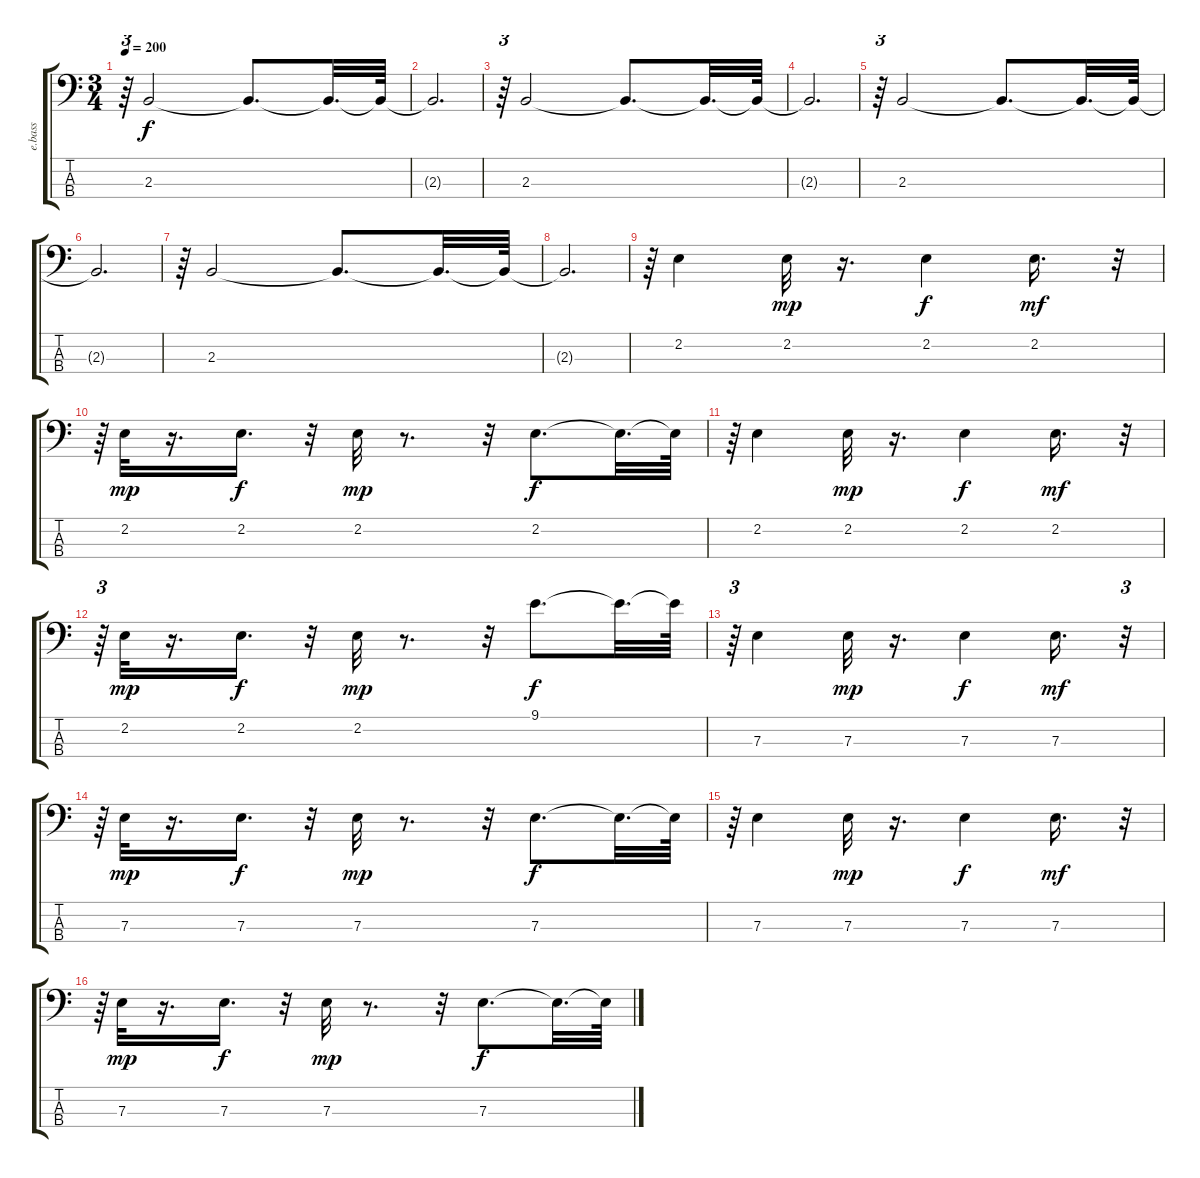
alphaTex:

\track ("e.bass" "e.bass") {instrument fretlessbass}
\staff {score tabs}
\tuning (G2 D2 A1 E1) {hide}
\ts (3 4)
\tempo 200
\clef f4
\ks c
r.64{tu (3 2) dy f} 2.3.2 2.3{t}.8{d} 2.3{t}.32{d} 2.3{t}.64 |
2.3{t}.2{d} |
r.64{tu (3 2)} 2.3.2 2.3{t}.8{d} 2.3{t}.32{d} 2.3{t}.64 |
2.3{t}.2{d} |
r.64{tu (3 2)} 2.3.2 2.3{t}.8{d} 2.3{t}.32{d} 2.3{t}.64 |
2.3{t}.2{d} |
r.64{tu (3 2)} 2.3.2 2.3{t}.8{d} 2.3{t}.32{d} 2.3{t}.64 |
2.3{t}.2{d} |
r.64{tu (3 2)} 2.2.4 2.2.32{dy mp} r.16{d} 2.2.4{dy f} 2.2.16{d dy mf} r.32{tu (3 2)} |
r.64{tu (3 2)} 2.2.32{dy mp} r.16{d} 2.2.16{d dy f} r.32 2.2.32{dy mp} r.8{d} r.32 2.2.8{d dy f} 2.2{t}.32{d} 2.2{t}.64 |
r.64{tu (3 2)} 2.2.4 2.2.32{dy mp} r.16{d} 2.2.4{dy f} 2.2.16{d dy mf} r.32{tu (3 2)} |
r.64{tu (3 2)} 2.2.32{dy mp} r.16{d} 2.2.16{d dy f} r.32 2.2.32{dy mp} r.8{d} r.32 9.1.8{d dy f} 9.1{t}.32{d} 9.1{t}.64 |
r.64{tu (3 2)} 7.3.4 7.3.32{dy mp} r.16{d} 7.3.4{dy f} 7.3.16{d dy mf} r.32{tu (3 2)} |
r.64{tu (3 2)} 7.3.32{dy mp} r.16{d} 7.3.16{d dy f} r.32 7.3.32{dy mp} r.8{d} r.32 7.3.8{d dy f} 7.3{t}.32{d} 7.3{t}.64 |
r.64{tu (3 2)} 7.3.4 7.3.32{dy mp} r.16{d} 7.3.4{dy f} 7.3.16{d dy mf} r.32{tu (3 2)} |
r.64{tu (3 2)} 7.3.32{dy mp} r.16{d} 7.3.16{d dy f} r.32 7.3.32{dy mp} r.8{d} r.32 7.3.8{d dy f} 7.3{t}.32{d} 7.3{t}.64
